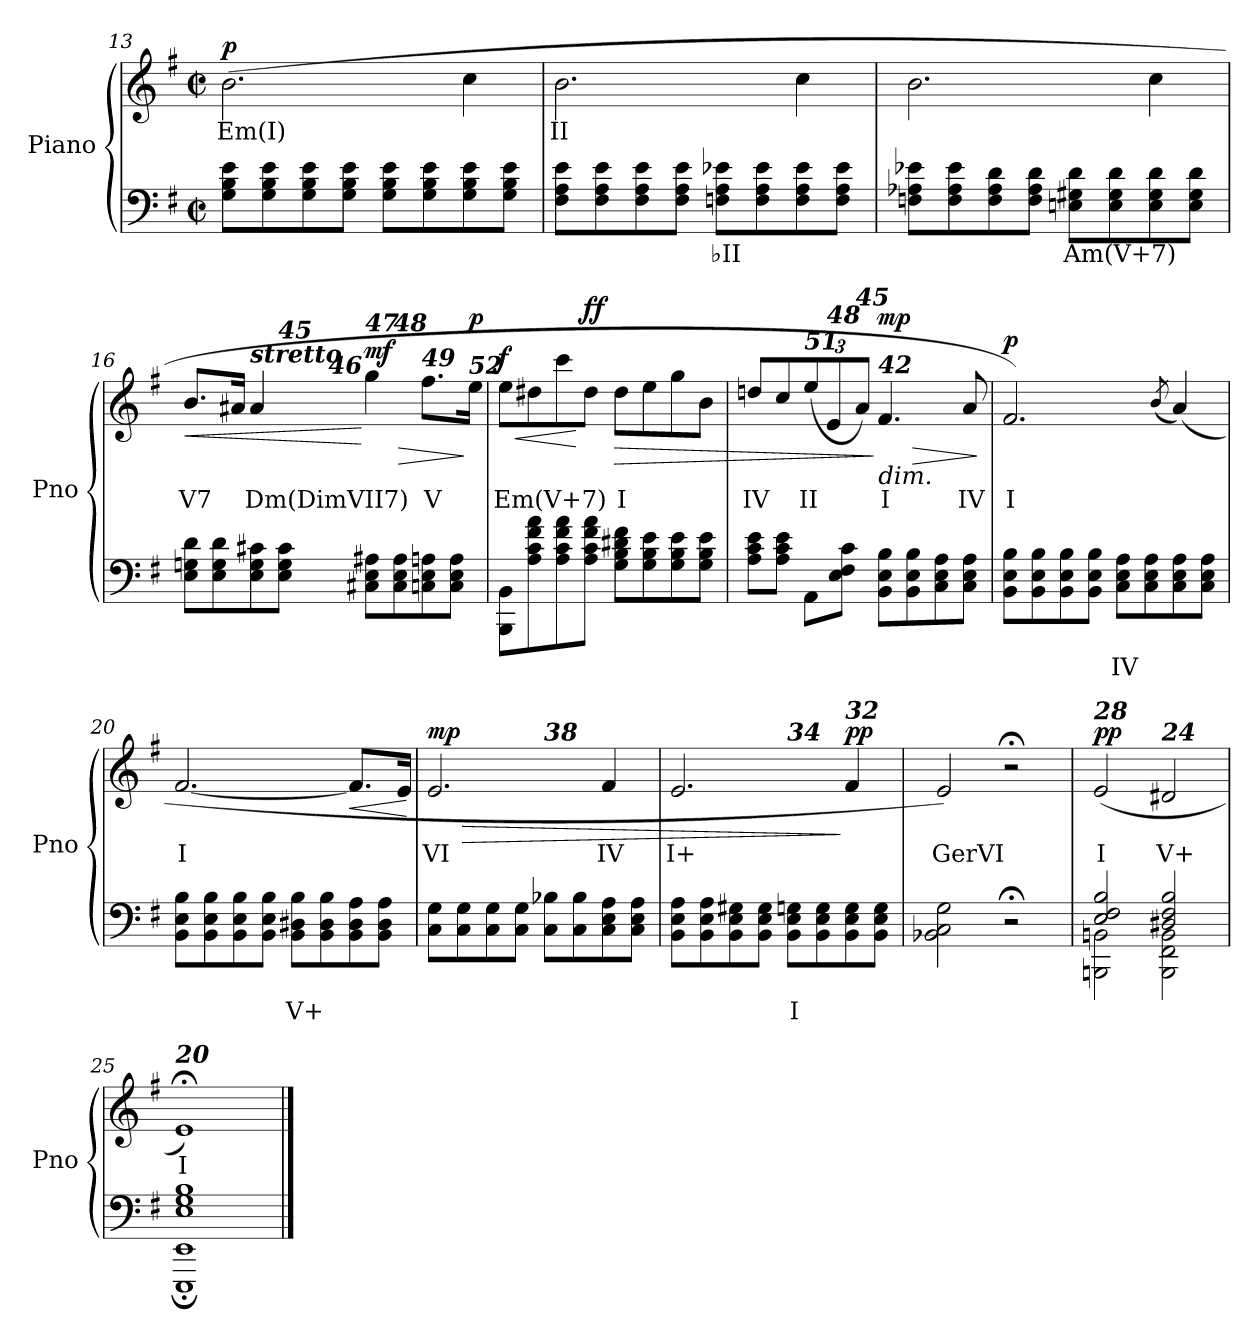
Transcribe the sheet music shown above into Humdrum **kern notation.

**kern	**text	**kern	**text	**dynam
*part1	*part1	*part1	*part1	*part1
*staff2	*staff2	*staff1	*staff1	*staff1/2
*I"Piano	*	*	*	*
*I'Pno	*	*	*	*
!!LO:LB:g=z
*clefF4	*	*clefG2	*	*
*k[f#]	*	*k[f#]	*	*
*M2/2	*	*M2/2	*	*
*met(c|)	*	*met(c|)	*	*
=13	=13	=13	=13	=13
!	!	!	!LO:LY:b	!LO:DY:b
8G\ 8B\ 8e\L	.	(>2.b\	Em(I)	p
8G\ 8B\ 8e\	.	.	.	.
8G\ 8B\ 8e\	.	.	.	.
8G\ 8B\ 8e\J	.	.	.	.
8G\ 8B\ 8e\L	.	.	.	.
8G\ 8B\ 8e\	.	.	.	.
8G\ 8B\ 8e\	.	4cc\	.	.
8G\ 8B\ 8e\J	.	.	.	.
=14	=14	=14	=14	=14
!	!	!	!LO:LY:b	!
8F#\ 8A\ 8e\L	.	2.b\	II	.
8F#\ 8A\ 8e\	.	.	.	.
8F#\ 8A\ 8e\	.	.	.	.
8F#\ 8A\ 8e\J	.	.	.	.
!	!LO:LY:b	!	!	!
8Fn\ 8A\ 8e-X\L	♭II	.	.	.
8F\ 8A\ 8e-\	.	.	.	.
8F\ 8A\ 8e-\	.	4cc\	.	.
8F\ 8A\ 8e-\J	.	.	.	.
=15	=15	=15	=15	=15
8Fn\ 8A-X\ 8e-X\L	.	2.b\	.	.
8F\ 8A-\ 8e-\	.	.	.	.
8F\ 8A-\ 8d\	.	.	.	.
8F\ 8A-\ 8d\J	.	.	.	.
!	!LO:LY:b	!	!	!
8En\ 8G#X\ 8d\L	Am(V+7)	.	.	.
8E\ 8G#\ 8d\	.	.	.	.
8E\ 8G#\ 8d\	.	4cc\	.	.
8E\ 8G#\ 8d\J	.	.	.	.
!!LO:PB:g=z
=16	=16	=16	=16	=16
!	!	!	!LO:LY:b	!LO:HP:b
*	*	*^	*	*
*	*	*	*^	*	*
8E\ 8Gn\ 8d\L	.	8.b/L	4.ryy	2ryy	V7	<
8E\ 8G\ 8d\	.	.	.	.	.	.
.	.	16a#X/Jk	.	.	.	.
!	!	!LO:TX:a:Bi:t=stretto	!	!	!	!
!	!	!	!	!	!LO:LY:b	!
8E\ 8G\ 8c#X\	.	4a#/	.	.	Dm(DimVII7)	.
!	!	!	!LO:TX:a:Bi:t=45	!	!	!
8E\ 8G\ 8c#\J	.	.	32byy	.	.	.
.	.	.	32a#yy	.	.	.
!	!	!	!LO:TX:a:Bi:t=46	!	!	!
.	.	.	32g##Xyy	.	.	.
.	.	.	32a#yy	.	.	.
!	!	!LO:TX:a:Bi:t=47	!	!	!	!
!	!	!	!	!	!	!LO:HP:n=1:b
!	!	!	!	!	!	!LO:DY:n=1:b
8C#X\ 8E\ 8A#X\L	.	4gg\	2ryy	8ryy	.	[ > mf
!	!	!	!	!LO:TX:a:Bi:t=48	!	!
8C#\ 8E\ 8A#\	.	.	.	4.ryy	.	.
!	!	!LO:TX:a:Bi:t=49	!	!	!	!
!	!	!	!	!	!LO:LY:b	!
8Cn\ 8E\ 8An\	.	8.ff#\L	.	.	V	.
8C\ 8E\ 8A\J	.	.	.	.	.	.
!	!	!LO:TX:a:Bi:t=52	!	!	!	!
!	!	!	!	!	!	!LO:DY:n=2:b
.	.	16ee\Jk	.	.	.	] p
!!LO:LB:g=z
=17	=17	=17	=17	=17	=17	=17
!	!	!	!	!	!LO:LY:b	!LO:HP:b
!	!	!	!	!	!	!LO:DY:n=1:b
*	*	*v	*v	*v	*	*
8BBB\ 8BB\L	.	8ee\L	Em(V+7)	< f
8A\ 8c\ 8f#\ 8a\	.	8dd#X\	.	.
8A\ 8c\ 8f#\ 8a\	.	8ccc\	.	.
!	!	!	!	!LO:DY:n=2:b
8A\ 8c\ 8f#\ 8a\J	.	8dd#\J	.	[ ff
!	!	!	!LO:LY:b	!LO:HP:b
8G\ 8B\ 8d#X\ 8f#\L	.	8dd#\L	I	>
8G\ 8B\ 8e\	.	8ee\	.	.
8G\ 8B\ 8e\	.	8gg\	.	.
8G\ 8B\ 8e\J	.	8b\J	.	.
=18	=18	=18	=18	=18
!	!	!	!LO:LY:b	!
8A\ 8c\ 8e\L	.	8ddn/L	IV	.
8A\ 8c\ 8e\J	.	8cc/	.	.
*	*	*Xbrackettup	*	*
!	!	!LO:TX:a:Bi:t=51	!	!
!	!	!	!LO:LY:b	!
8AA\L	.	(<12ee/	II	.
!	!	!LO:TX:a:Bi:t=48	!	!
.	.	12e/	.	.
8E\ 8F#\ 8c\J	.	.	.	.
!	!	!LO:TX:a:Bi:t=45	!	!
.	.	12a/J)	.	.
!	!	!LO:TX:a:Bi:t=42	!	!
!	!	!LO:TX:b:i:t=dim.	!	!
!	!	!	!LO:LY:b	!LO:HP:n=1:b
!	!	!	!	!LO:DY:n=1:b
8BB\ 8E\ 8B\L	.	4.f#/	I	] > mp
8BB\ 8E\ 8B\	.	.	.	.
8C\ 8E\ 8A\	.	.	.	.
!	!	!	!LO:LY:b	!
8C\ 8E\ 8A\J	.	8a/	IV	.
.	.	.	.	]
=19	=19	=19	=19	=19
!	!	!	!LO:LY:b	!LO:DY:b
8BB\ 8E\ 8B\L	.	2.f#/)	I	p
8BB\ 8E\ 8B\	.	.	.	.
8BB\ 8E\ 8B\	.	.	.	.
8BB\ 8E\ 8B\J	.	.	.	.
!	!LO:LY:b	!	!	!
8C\ 8E\ 8A\L	IV	.	.	.
8C\ 8E\ 8A\	.	.	.	.
.	.	(<8qb/	.	.
8C\ 8E\ 8A\	.	(>4a/)	.	.
8C\ 8E\ 8A\J	.	.	.	.
=20	=20	=20	=20	=20
!	!	!	!LO:LY:b	!
8BB\ 8E\ 8B\L	.	[2.f#/	I	.
8BB\ 8E\ 8B\	.	.	.	.
8BB\ 8E\ 8B\	.	.	.	.
8BB\ 8E\ 8B\J	.	.	.	.
!	!LO:LY:b	!	!	!
8BB\ 8D#X\ 8B\L	V+	.	.	.
8BB\ 8D#\ 8B\	.	.	.	.
!	!	!	!	!LO:HP:b
8BB\ 8D#\ 8A\	.	8.f#/L]	.	<
8BB\ 8D#\ 8A\J	.	.	.	.
.	.	16e/Jk	.	.
.	.	.	.	[
!!LO:LB:g=z
=21	=21	=21	=21	=21
!	!	!LO:TX:b:i:t=smorz.	!	!
!	!	!LO:TX:a:Bi:t=40	!	!
!	!	!	!LO:LY:b	!LO:HP:b
!	!	!	!	!LO:DY:n=1:b
*	*	*^	*	*
8C\ 8G\L	.	2.e/	2ryy	VI	> mp
8C\ 8G\	.	.	.	.	.
8C\ 8G\	.	.	.	.	.
8C\ 8G\J	.	.	.	.	.
!	!	!	!LO:TX:a:Bi:t=38	!	!
8C\ 8B-X\L	.	.	2ryy	.	.
8C\ 8B-\	.	.	.	.	.
!	!	!	!	!LO:LY:b	!
8C\ 8E\ 8A\	.	4f#/	.	IV	.
8C\ 8E\ 8A\J	.	.	.	.	.
=22	=22	=22	=22	=22	=22
!	!	!	!	!LO:LY:b	!
8BB\ 8E\ 8A\L	.	2.e/	2ryy	I+	.
8BB\ 8E\ 8A\	.	.	.	.	.
8BB\ 8E\ 8G#X\	.	.	.	.	.
8BB\ 8E\ 8G#\J	.	.	.	.	.
!	!	!	!LO:TX:a:Bi:t=34	!	!
!	!LO:LY:b	!	!	!	!
8BB\ 8E\ 8Gn\L	I	.	2ryy	.	.
8BB\ 8E\ 8G\	.	.	.	.	.
!	!	!LO:TX:a:Bi:t=32	!	!	!
!	!	!	!	!	!LO:DY:n=1:b
8BB\ 8E\ 8G\	.	4f#/	.	.	] pp
8BB\ 8E\ 8G\J	.	.	.	.	.
=23	=23	=23	=23	=23	=23
!	!	!	!	!LO:LY:b	!
*	*	*v	*v	*	*
2BB-X\ 2C\ 2G\	.	2e/)	GerVI	.
2r;<	.	2r;<	.	.
=24	=24	=24	=24	=24
*^	*	*	*	*
!	!	!	!LO:TX:a:Bi:t=28	!	!
!	!	!	!	!LO:LY:b	!LO:DY:b
2E/ 2F#/ 2B/	2BBBn\ 2BBn\	.	(>2e/	I	pp
!	!	!	!LO:TX:a:Bi:t=24	!	!
!	!	!	!	!LO:LY:b	!
2D#X/ 2F#/ 2B/	2BBB\ 2FF#\ 2BB\	.	2d#X/	V+	.
=25	=25	=25	=25	=25	=25
!	!	!	!LO:TX:a:Bi:t=20	!	!
!	!	!	!	!LO:LY:b	!
1E 1G 1B	1EEE; 1EE;	.	1e;<)	I	.
*v	*v	*	*	*	*
==	==	==	==	==
*-	*-	*-	*-	*-
